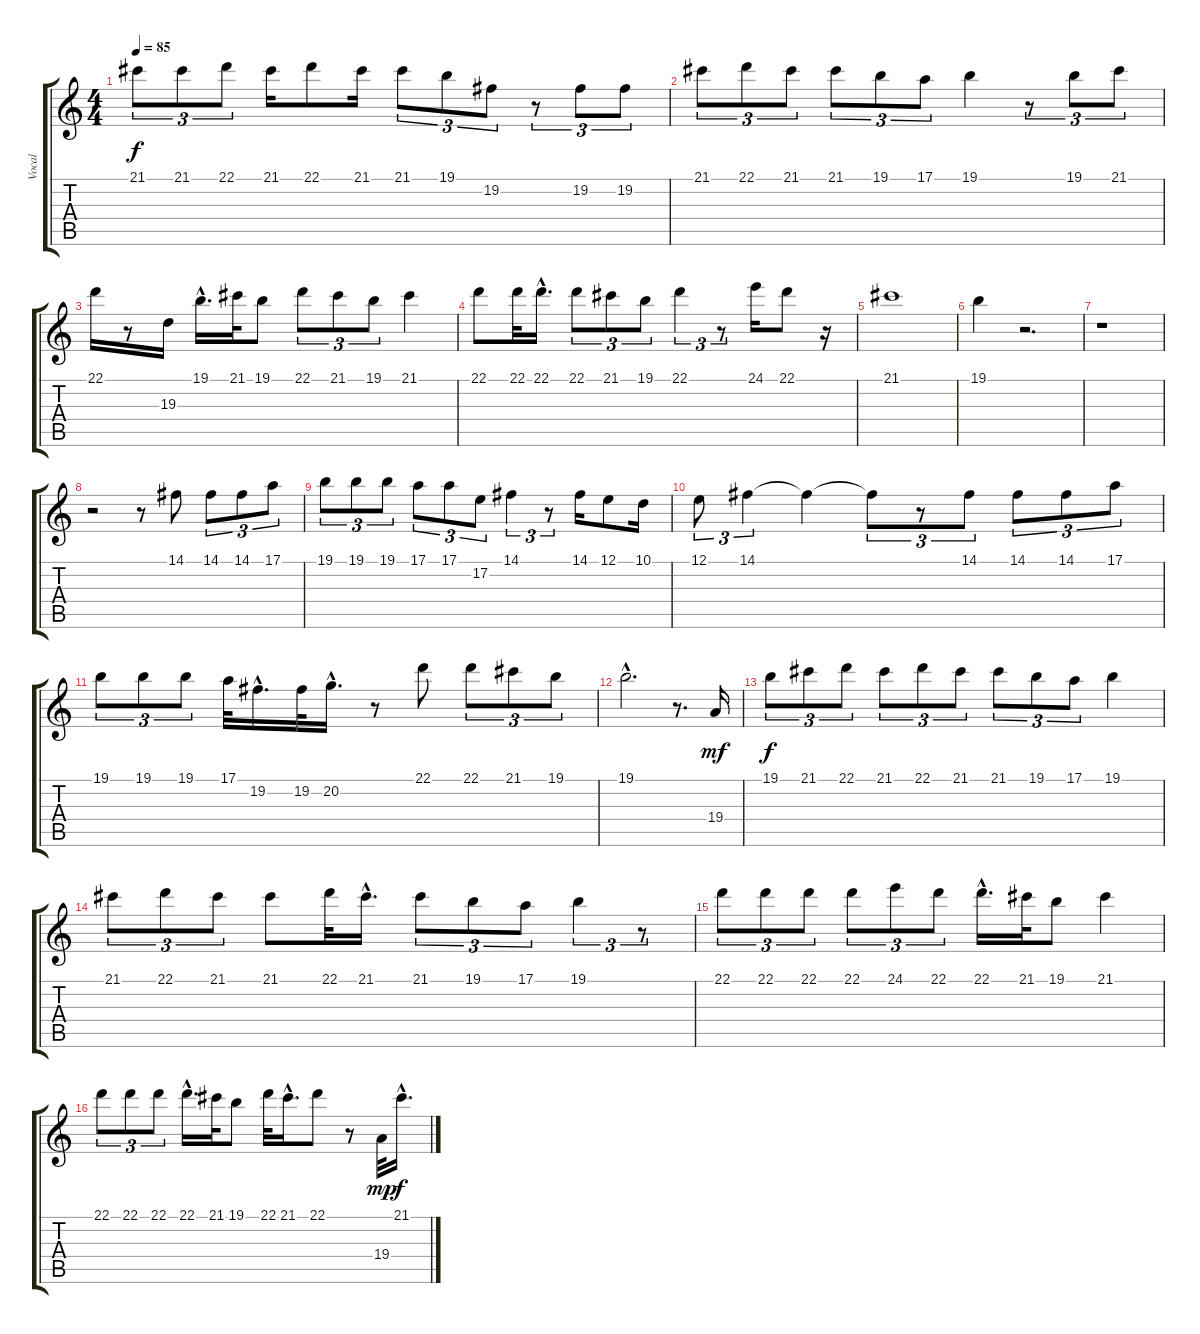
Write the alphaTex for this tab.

\track ("Vocal" "Vocal") {instrument flute}
\staff {score tabs}
\tuning (E4 B3 G3 D3 A2 E2) {hide}
\ts (4 4)
\tempo 85
\clef g2
\ks c
21.1.8{tu (3 2) dy f} 21.1.8{tu (3 2)} 22.1.8{tu (3 2)} 21.1.16 22.1.8 21.1.16 21.1.8{tu (3 2)} 19.1.8{tu (3 2)} 19.2.8{tu (3 2)} r.8{tu (3 2)} 19.2.8{tu (3 2)} 19.2.8{tu (3 2)} |
21.1.8{tu (3 2)} 22.1.8{tu (3 2)} 21.1.8{tu (3 2)} 21.1.8{tu (3 2)} 19.1.8{tu (3 2)} 17.1.8{tu (3 2)} 19.1.4 r.8{tu (3 2)} 19.1.8{tu (3 2)} 21.1.8{tu (3 2)} |
22.1.16 r.8 19.3.16 19.1{hac}.16{d} 21.1.32 19.1.8 22.1.8{tu (3 2)} 21.1.8{tu (3 2)} 19.1.8{tu (3 2)} 21.1.4 |
22.1.8 22.1.32 22.1{hac}.16{d} 22.1.8{tu (3 2)} 21.1.8{tu (3 2)} 19.1.8{tu (3 2)} 22.1.4{tu (3 2)} r.8{tu (3 2)} 24.1.16 22.1.8 r.16 |
21.1.1 |
19.1.4 r.2{d} |
r.1 |
r.2 r.8 14.1.8 14.1.8{tu (3 2)} 14.1.8{tu (3 2)} 17.1.8{tu (3 2)} |
19.1.8{tu (3 2)} 19.1.8{tu (3 2)} 19.1.8{tu (3 2)} 17.1.8{tu (3 2)} 17.1.8{tu (3 2)} 17.2.8{tu (3 2)} 14.1.4{tu (3 2)} r.8{tu (3 2)} 14.1.16 12.1.8 10.1.16 |
12.1.8{tu (3 2)} 14.1.4{tu (3 2)} 14.1{t}.4 14.1{t}.8{tu (3 2)} r.8{tu (3 2)} 14.1.8{tu (3 2)} 14.1.8{tu (3 2)} 14.1.8{tu (3 2)} 17.1.8{tu (3 2)} |
19.1.8{tu (3 2)} 19.1.8{tu (3 2)} 19.1.8{tu (3 2)} 17.1.32 19.2{hac}.16{d} 19.2.32 20.2{hac}.16{d} r.8 22.1.8 22.1.8{tu (3 2)} 21.1.8{tu (3 2)} 19.1.8{tu (3 2)} |
19.1{hac}.2{d} r.8{d} 19.4.16{dy mf} |
19.1.8{tu (3 2) dy f} 21.1.8{tu (3 2)} 22.1.8{tu (3 2)} 21.1.8{tu (3 2)} 22.1.8{tu (3 2)} 21.1.8{tu (3 2)} 21.1.8{tu (3 2)} 19.1.8{tu (3 2)} 17.1.8{tu (3 2)} 19.1.4 |
21.1.8{tu (3 2)} 22.1.8{tu (3 2)} 21.1.8{tu (3 2)} 21.1.8 22.1.32 21.1{hac}.16{d} 21.1.8{tu (3 2)} 19.1.8{tu (3 2)} 17.1.8{tu (3 2)} 19.1.4{tu (3 2)} r.8{tu (3 2)} |
22.1.8{tu (3 2)} 22.1.8{tu (3 2)} 22.1.8{tu (3 2)} 22.1.8{tu (3 2)} 24.1.8{tu (3 2)} 22.1.8{tu (3 2)} 22.1{hac}.16{d} 21.1.32 19.1.8 21.1.4 |
22.1.8{tu (3 2)} 22.1.8{tu (3 2)} 22.1.8{tu (3 2)} 22.1{hac}.16{d} 21.1.32 19.1.8 22.1.32 21.1{hac}.16{d} 22.1.8 r.8 19.4.32{dy mp} 21.1{hac}.16{d dy f}
